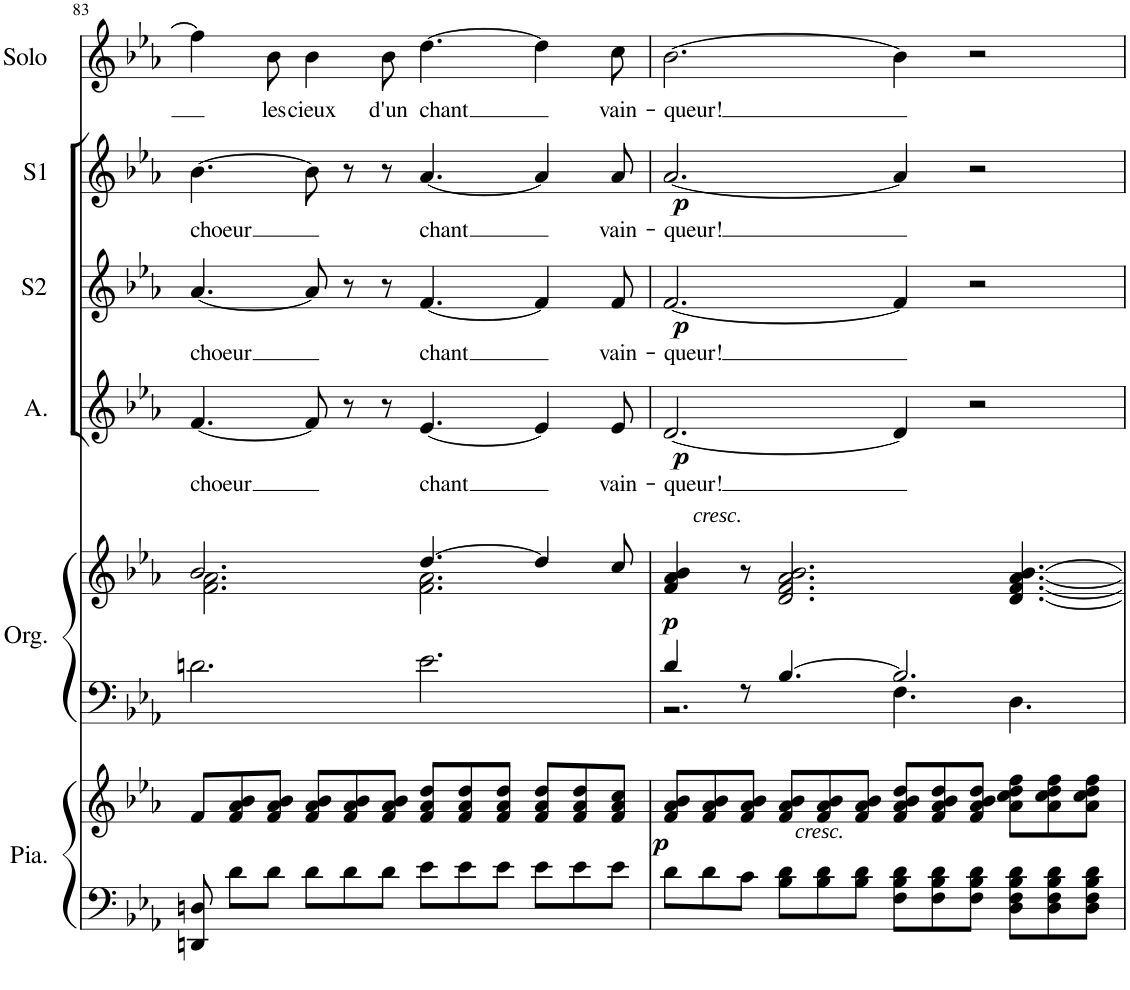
**kern	**kern	**dynam	**kern	**kern	**dynam	**kern	**text	**dynam	**kern	**text	**dynam	**kern	**text	**dynam	**kern	**text
*part6	*part6	*part6	*part5	*part5	*part5	*part4	*part4	*part4	*part3	*part3	*part3	*part2	*part2	*part2	*part1	*part1
*staff8	*staff7	*staff7/8	*staff6	*staff5	*staff5/6	*staff4	*staff4	*staff4	*staff3	*staff3	*staff3	*staff2	*staff2	*staff2	*staff1	*staff1
*I"Piano	*	*	*I"Orgue	*	*	*I"Alto	*	*	*I"S2	*	*	*I"S1	*	*	*I"Solo	*
*I'Pia.	*	*	*I'Org.	*	*	*I'A.	*	*	*I'S2	*	*	*I'S1	*	*	*I'Solo	*
!!LO:PB:g=z
*clefF4	*clefG2	*	*clefF4	*clefG2	*	*clefG2	*	*	*clefG2	*	*	*clefG2	*	*	*clefG2	*
*k[b-e-a-]	*k[b-e-a-]	*	*k[b-e-a-]	*k[b-e-a-]	*	*k[b-e-a-]	*	*	*k[b-e-a-]	*	*	*k[b-e-a-]	*	*	*k[b-e-a-]	*
*M12/8	*M12/8	*	*M12/8	*M12/8	*	*M12/8	*	*	*M12/8	*	*	*M12/8	*	*	*M12/8	*
=83	=83	=83	=83	=83	=83	=83	=83	=83	=83	=83	=83	=83	=83	=83	=83	=83
*	*	*	*	*^	*	*	*	*	*	*	*	*	*	*	*	*
!	!	!	!	!	!	!	!	!LO:LY:b	!	!	!LO:LY:b	!	!	!LO:LY:b	!	!	!
8DDn/ 8Dn/	8f/L	.	2.dn\	2.b-/	2.f\ 2.a-\	.	[4.f/	choeur	.	[4.a-/	choeur	.	[4.b-\	choeur	.	4ff\]	.
8d\L	8f/ 8a-/ 8b-/	.	.	.	.	.	.	.	.	.	.	.	.	.	.	.	.
!	!	!	!	!	!	!	!	!	!	!	!	!	!	!	!	!	!LO:LY:b
8d\J	8f/ 8a-/ 8b-/J	.	.	.	.	.	.	.	.	.	.	.	.	.	.	8b-\	les
!	!	!	!	!	!	!	!	!	!	!	!	!	!	!	!	!	!LO:LY:b
8d\L	8f/ 8a-/ 8b-/L	.	.	.	.	.	8f/]	.	.	8a-/]	.	.	8b-\]	.	.	4b-\	cieux
8d\	8f/ 8a-/ 8b-/	.	.	.	.	.	8r	.	.	8r	.	.	8r	.	.	.	.
!	!	!	!	!	!	!	!	!	!	!	!	!	!	!	!	!	!LO:LY:b
8d\J	8f/ 8a-/ 8b-/J	.	.	.	.	.	8r	.	.	8r	.	.	8r	.	.	8b-\	d'un
!	!	!	!	!	!	!	!	!LO:LY:b	!	!	!LO:LY:b	!	!	!LO:LY:b	!	!	!LO:LY:b
8e-\L	8f/ 8a-/ 8dd/L	.	2.e-\	[4.dd/	2.f\ 2.a-\	.	[4.e-/	chant	.	[4.f/	chant	.	[4.a-/	chant	.	[4.dd\	chant
8e-\	8f/ 8a-/ 8dd/	.	.	.	.	.	.	.	.	.	.	.	.	.	.	.	.
8e-\J	8f/ 8a-/ 8dd/J	.	.	.	.	.	.	.	.	.	.	.	.	.	.	.	.
8e-\L	8f/ 8a-/ 8dd/L	.	.	4dd/]	.	.	4e-/]	.	.	4f/]	.	.	4a-/]	.	.	4dd\]	.
8e-\	8f/ 8a-/ 8dd/	.	.	.	.	.	.	.	.	.	.	.	.	.	.	.	.
!	!	!	!	!	!	!	!	!LO:LY:b	!	!	!LO:LY:b	!	!	!LO:LY:b	!	!	!LO:LY:b
8e-\J	8f/ 8a-/ 8cc/J	.	.	8cc/	.	.	8e-/	vain-	.	8f/	vain-	.	8a-/	vain-	.	8cc\	vain-
*	*	*	*	*v	*v	*	*	*	*	*	*	*	*	*	*	*	*
=84	=84	=84	=84	=84	=84	=84	=84	=84	=84	=84	=84	=84	=84	=84	=84	=84
*	*	*	*^	*	*	*	*	*	*	*	*	*	*	*	*	*
!	!	!	!	!	!LO:TX:a:i:t=cresc.	!	!	!	!	!	!	!	!	!	!	!	!
!	!	!LO:DY:b	!	!	!	!LO:DY:b	!	!LO:LY:b	!LO:DY:b	!	!LO:LY:b	!LO:DY:b	!	!LO:LY:b	!LO:DY:b	!	!LO:LY:b
8d\L	8f/ 8a-/ 8b-/L	p	4d/	2.r	4f/ 4a-/ 4b-/	p	[2.d/	-queur!	p	[2.f/	-queur!	p	[2.a-/	-queur!	p	[2.b-\	-queur!
8d\	8f/ 8a-/ 8b-/	.	.	.	.	.	.	.	.	.	.	.	.	.	.	.	.
8c\J	8f/ 8a-/ 8b-/J	.	8r	.	8r	.	.	.	.	.	.	.	.	.	.	.	.
!LO:TX:a:i:t=cresc.	!	!	!	!	!	!	!	!	!	!	!	!	!	!	!	!	!
8B-\ 8d\L	8f/ 8a-/ 8b-/L	.	[4.B-/	.	2.d/ 2.f/ 2.a-/ 2.b-/	.	.	.	.	.	.	.	.	.	.	.	.
8B-\ 8d\	8f/ 8a-/ 8b-/	.	.	.	.	.	.	.	.	.	.	.	.	.	.	.	.
8B-\ 8d\J	8f/ 8a-/ 8b-/J	.	.	.	.	.	.	.	.	.	.	.	.	.	.	.	.
8F\ 8B-\ 8d\L	8f/ 8a-/ 8b-/ 8dd/L	.	2.B-/]	4.F\	.	.	4d/]	.	.	4f/]	.	.	4a-/]	.	.	4b-\]	.
8F\ 8B-\ 8d\	8f/ 8a-/ 8b-/ 8dd/	.	.	.	.	.	.	.	.	.	.	.	.	.	.	.	.
8F\ 8B-\ 8d\J	8f/ 8a-/ 8b-/ 8dd/J	.	.	.	.	.	2r	.	.	2r	.	.	2r	.	.	2r	.
8D\ 8F\ 8B-\ 8d\L	8a-\ 8cc\ 8dd\ 8ff\L	.	.	4.D\	[4.d/ [4.f/ [4.a-/ [4.b-/	.	.	.	.	.	.	.	.	.	.	.	.
8D\ 8F\ 8B-\ 8d\	8a-\ 8cc\ 8dd\ 8ff\	.	.	.	.	.	.	.	.	.	.	.	.	.	.	.	.
8D\ 8F\ 8B-\ 8d\J	8a-\ 8cc\ 8dd\ 8ff\J	.	.	.	.	.	.	.	.	.	.	.	.	.	.	.	.
*	*	*	*v	*v	*	*	*	*	*	*	*	*	*	*	*	*	*
=	=	=	=	=	=	=	=	=	=	=	=	=	=	=	=	=
*-	*-	*-	*-	*-	*-	*-	*-	*-	*-	*-	*-	*-	*-	*-	*-	*-
